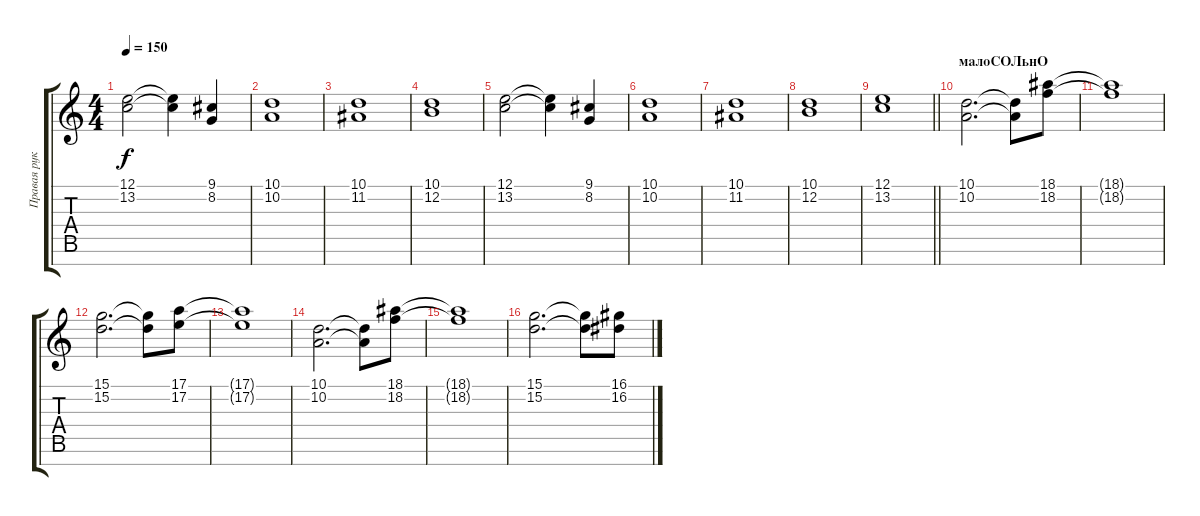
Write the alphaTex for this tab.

\track ("Правая рука" "Правая рук") {instrument stringensemble1}
\staff {score tabs}
\tuning (E4 B3 G3 D3 A2 E2 B1) {hide}
\ts (4 4)
\tempo 150
\clef g2
\ks c
(12.1 13.2).2{dy f} (12.1{t} 13.2{t}).4 (9.1 8.2).4 |
(10.1 10.2).1 |
(10.1 11.2).1 |
(10.1 12.2).1 |
(12.1 13.2).2 (12.1{t} 13.2{t}).4 (9.1 8.2).4 |
(10.1 10.2).1 |
(10.1 11.2).1 |
(10.1 12.2).1 |
\barLineRight lightlight
(12.1 13.2).1 |
\section ("" "малоСОЛьнО")
(10.1 10.2).2{d} (10.1{t} 10.2{t}).8 (18.1 18.2).8 |
(18.1{t} 18.2{t}).1 |
(15.1 15.2).2{d} (15.1{t} 15.2{t}).8 (17.1 17.2).8 |
(17.1{t} 17.2{t}).1 |
(10.1 10.2).2{d} (10.1{t} 10.2{t}).8 (18.1 18.2).8 |
(18.1{t} 18.2{t}).1 |
(15.1 15.2).2{d} (15.1{t} 15.2{t}).8 (16.1 16.2).8
